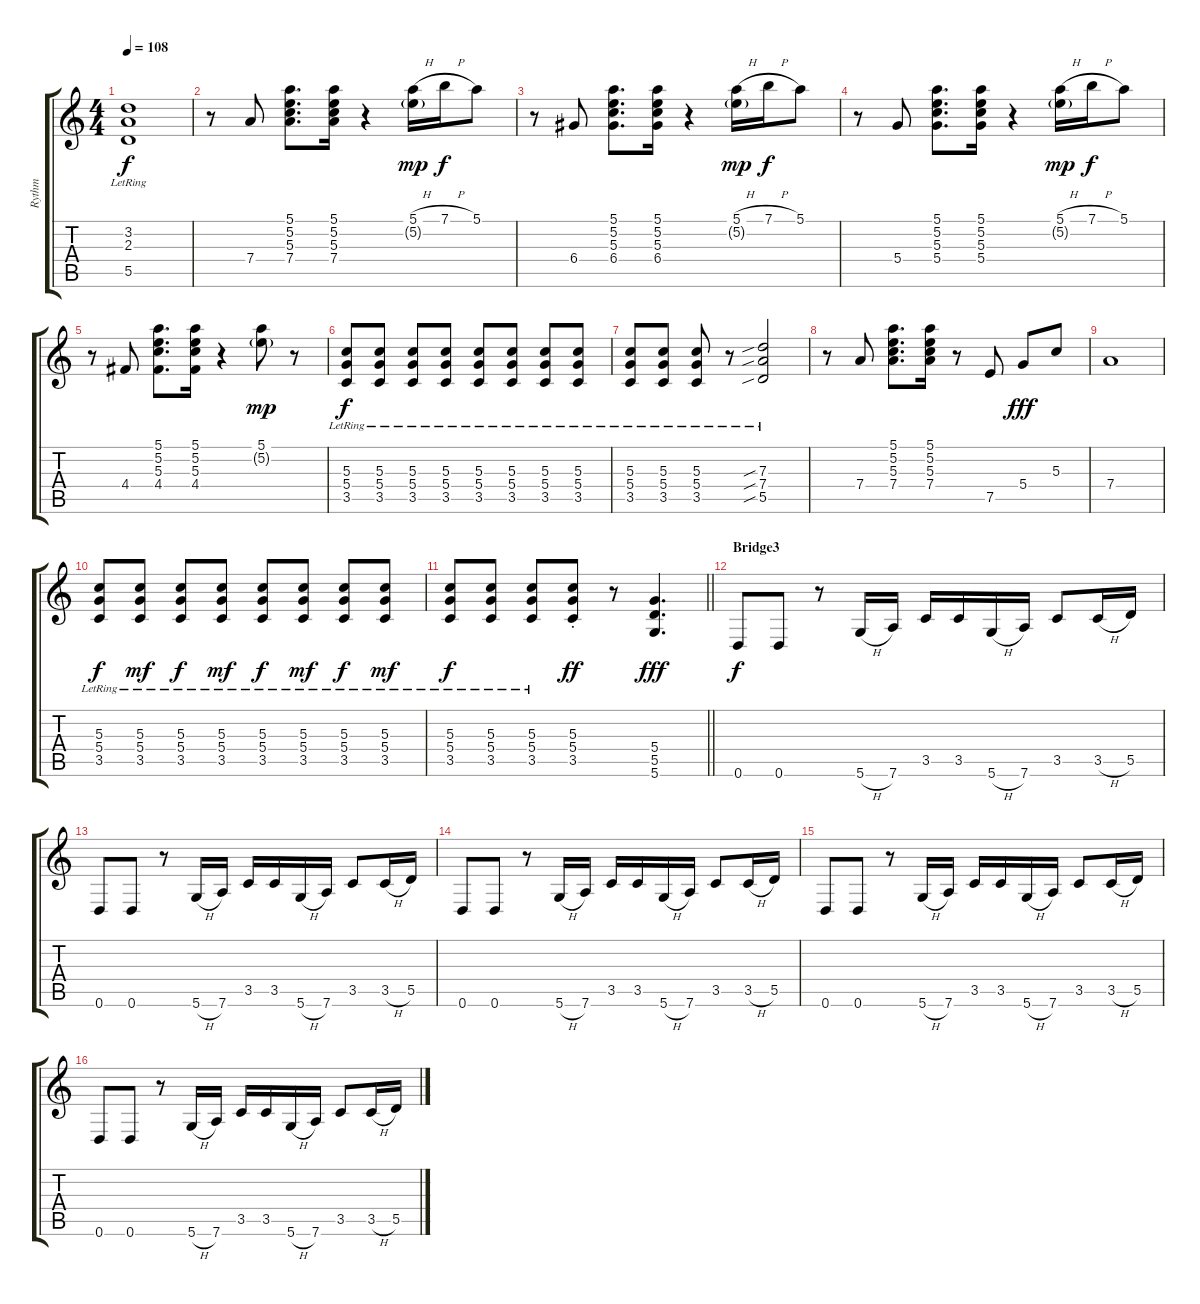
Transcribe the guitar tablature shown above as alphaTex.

\track ("Rythm" "Rythm") {instrument distortionguitar}
\staff {score tabs}
\tuning (E4 B3 G3 D3 A2 D2) {hide}
\ts (4 4)
\tempo 108
\clef g2
\ks c
(3.2{lr} 2.3{lr} 5.5{lr}).1{dy f} |
r.8{instrument distortionguitar} 7.4.8 (5.1 5.2 5.3 7.4).8{d} (5.1 5.2 5.3 7.4).16 r.4 (5.1{h} 5.2{g}).16{dy mp} 7.1{h}.16{dy f} 5.1.8 |
r.8 6.4.8 (5.1 5.2 5.3 6.4).8{d} (5.1 5.2 5.3 6.4).16 r.4 (5.1{h} 5.2{g}).16{dy mp} 7.1{h}.16{dy f} 5.1.8 |
r.8 5.4.8 (5.1 5.2 5.3 5.4).8{d} (5.1 5.2 5.3 5.4).16 r.4 (5.1{h} 5.2{g}).16{dy mp} 7.1{h}.16{dy f} 5.1.8 |
r.8 4.4.8 (5.1 5.2 5.3 4.4).8{d} (5.1 5.2 5.3 4.4).16 r.4 (5.1 5.2{g}).8{dy mp} r.8 |
(5.3{lr} 5.4{lr} 3.5{lr}).8{dy f volume 12 instrument distortionguitar} (5.3{lr} 5.4{lr} 3.5{lr}).8 (5.3{lr} 5.4{lr} 3.5{lr}).8 (5.3{lr} 5.4{lr} 3.5{lr}).8 (5.3{lr} 5.4{lr} 3.5{lr}).8 (5.3{lr} 5.4{lr} 3.5{lr}).8 (5.3{lr} 5.4{lr} 3.5{lr}).8 (5.3{lr} 5.4{lr} 3.5{lr}).8 |
(5.3{lr} 5.4{lr} 3.5{lr}).8 (5.3{lr} 5.4{lr} 3.5{lr}).8 (5.3{lr} 5.4{lr} 3.5{lr}).8 r.8 (7.3{sib lr} 7.4{sib lr} 5.5{sib lr}).2 |
r.8 7.4.8 (5.1 5.2 5.3 7.4).8{d} (5.1 5.2 5.3 7.4).16 r.8 7.5.8 5.4.8{dy fff} 5.3.8 |
7.4.1 |
(5.3{lr} 5.4{lr} 3.5{lr}).8{dy f} (5.3{lr} 5.4{lr} 3.5{lr}).8{dy mf} (5.3{lr} 5.4{lr} 3.5{lr}).8{dy f} (5.3{lr} 5.4{lr} 3.5{lr}).8{dy mf} (5.3{lr} 5.4{lr} 3.5{lr}).8{dy f} (5.3{lr} 5.4{lr} 3.5{lr}).8{dy mf} (5.3{lr} 5.4{lr} 3.5{lr}).8{dy f} (5.3{lr} 5.4{lr} 3.5{lr}).8{dy mf} |
\barLineRight lightlight
(5.3{lr} 5.4{lr} 3.5{lr}).8{dy f} (5.3{lr} 5.4{lr} 3.5{lr}).8 (5.3{lr} 5.4{lr} 3.5{lr}).8 (5.3{st} 5.4{st} 3.5{st}).8{dy ff} r.8 (5.4 5.5 5.6).4{d dy fff} |
\section ("" "Bridge3")
0.6.8{dy f} 0.6.8 r.8 5.6{h}.16 7.6.16 3.5.16 3.5.16 5.6{h}.16 7.6.16 3.5.8 3.5{h}.16 5.5.16 |
0.6.8 0.6.8 r.8 5.6{h}.16 7.6.16 3.5.16 3.5.16 5.6{h}.16 7.6.16 3.5.8 3.5{h}.16 5.5.16 |
0.6.8 0.6.8 r.8 5.6{h}.16 7.6.16 3.5.16 3.5.16 5.6{h}.16 7.6.16 3.5.8 3.5{h}.16 5.5.16 |
0.6.8 0.6.8 r.8 5.6{h}.16 7.6.16 3.5.16 3.5.16 5.6{h}.16 7.6.16 3.5.8 3.5{h}.16 5.5.16 |
0.6.8 0.6.8 r.8 5.6{h}.16 7.6.16 3.5.16 3.5.16 5.6{h}.16 7.6.16 3.5.8 3.5{h}.16 5.5.16
